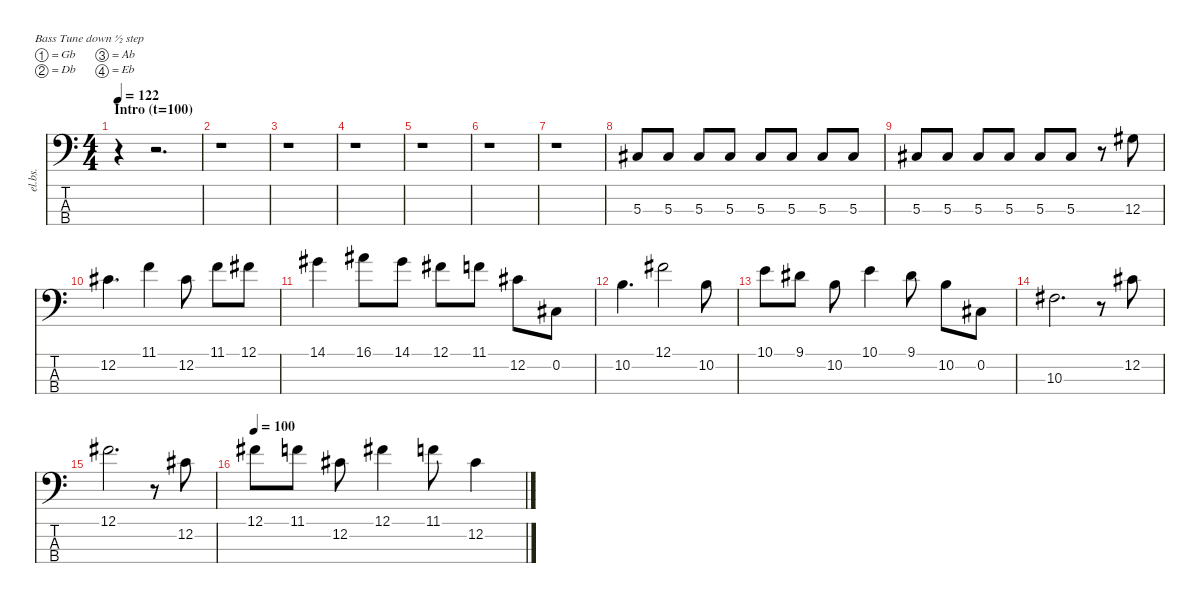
\defaultSystemsLayout 4
\hideDynamics
\bracketExtendMode nobrackets
\otherSystemsTrackNameOrientation horizontal
\track ("Bass (Duff)" "el.bs.") {instrument electricbasspick}
\staff {score tabs}
\tuning (Gb2 Db2 Ab1 Eb1)
\ts (4 4)
\section ("" "Intro (t=100)")
\tempo 122
\clef f4
\ks c
r.4{dy f instrument electricbasspick} r.2{d} |
r.1 |
r.1 |
r.1 |
r.1 |
r.1 |
r.1 |
5.3{acc #}.8 5.3{acc #}.8 5.3{acc #}.8 5.3{acc #}.8 5.3{acc #}.8 5.3{acc #}.8 5.3{acc #}.8 5.3{acc #}.8 |
5.3{acc #}.8 5.3{acc #}.8 5.3{acc #}.8 5.3{acc #}.8 5.3{acc #}.8 5.3{acc #}.8 r.8 12.3{acc #}.8 |
12.2{acc #}.4{d} 11.1.4 12.2{acc #}.8 11.1.8 12.1{acc #}.8 |
14.1{acc #}.4 16.1{acc #}.8 14.1{acc #}.8 12.1{acc #}.8 11.1.8 12.2{acc #}.8 0.2{acc #}.8 |
10.2.4{d} 12.1{acc #}.2 10.2.8 |
10.1.8 9.1{acc #}.8 10.2.8 10.1.4 9.1{acc #}.8 10.2.8 0.2{acc #}.8 |
10.3{acc #}.2{d} r.8 12.2{acc #}.8 |
12.1{acc #}.2{d} r.8 12.2{acc #}.8 |
\tempo 100
12.1{acc #}.8 11.1.8 12.2{acc #}.8 12.1{acc #}.4 11.1.8 12.2{acc #}.4
